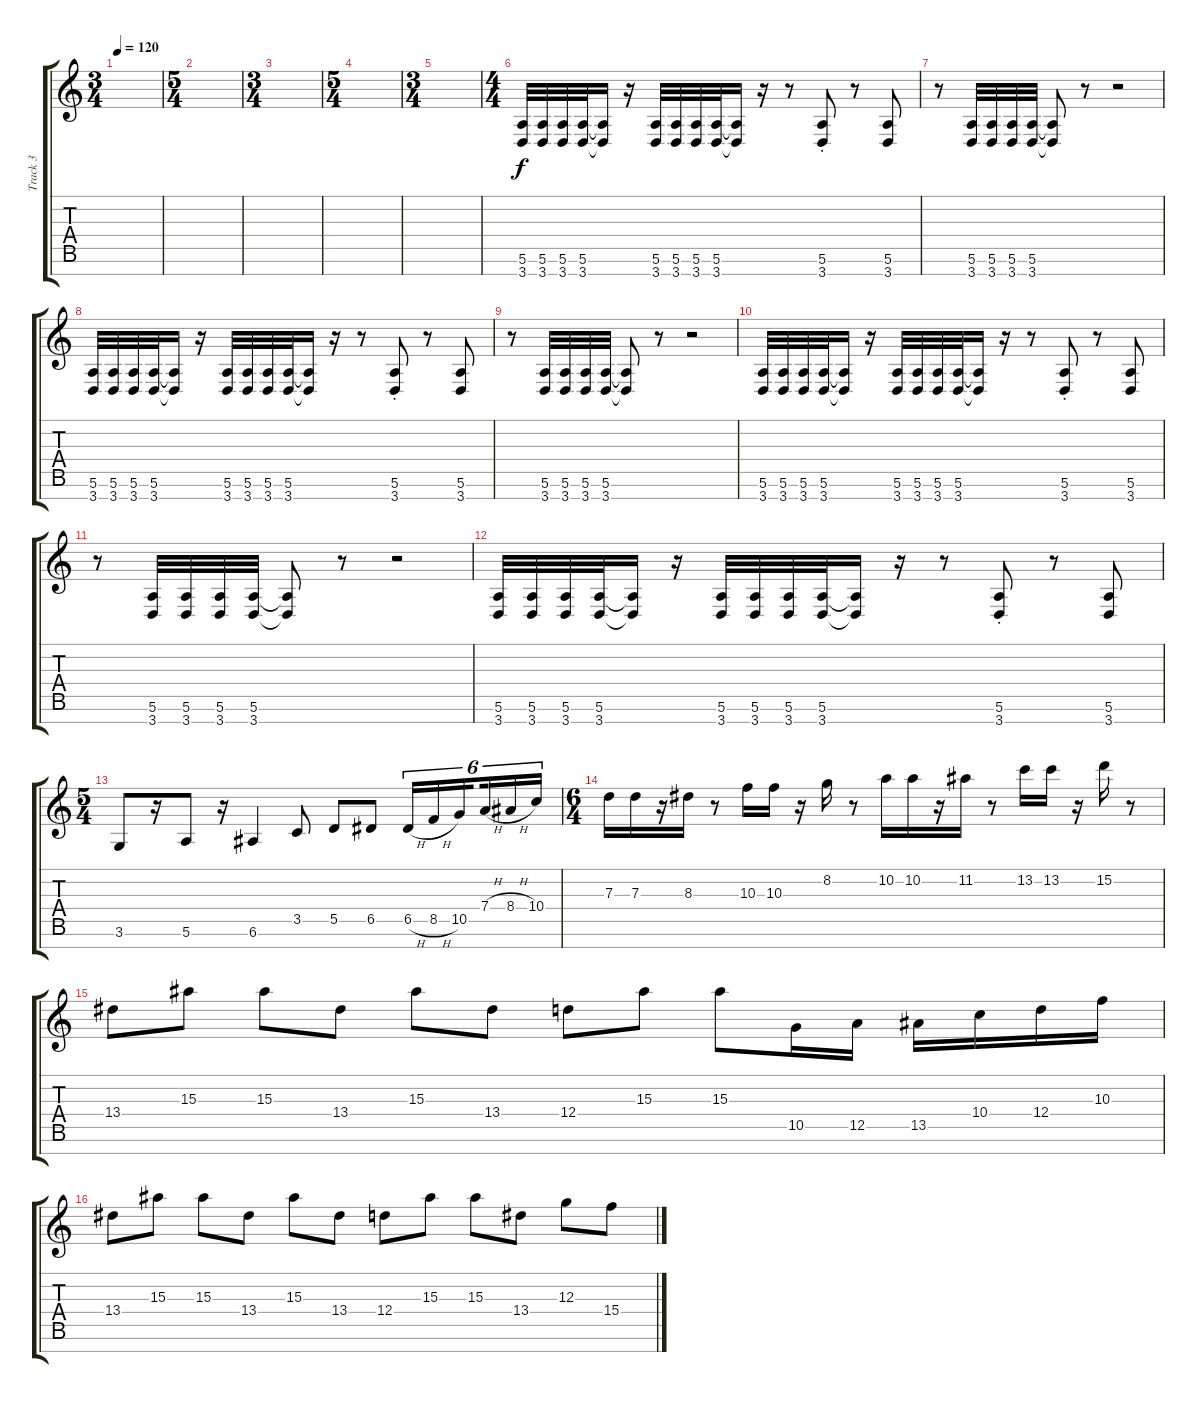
\track ("Track 3" "Track 3") {instrument electricguitarclean}
\staff {score tabs}
\tuning (E4 B3 G3 D3 A2 E2 B1) {hide}
\ts (3 4)
\tempo 120
\clef g2
\ks c
|
\ts (5 4)
|
\ts (3 4)
|
\ts (5 4)
|
\ts (3 4)
|
\ts (4 4)
(5.6 3.7).32{instrument distortionguitar} (5.6 3.7).32 (5.6 3.7).32 (5.6 3.7).32 (5.6{t} 3.7{t}).16 r.16 (5.6 3.7).32 (5.6 3.7).32 (5.6 3.7).32 (5.6 3.7).32 (5.6{t} 3.7{t}).16 r.16 r.8 (5.6{st} 3.7).8 r.8 (5.6 3.7).8 |
r.8 (5.6 3.7).32 (5.6 3.7).32 (5.6 3.7).32 (5.6 3.7).32 (5.6{t} 3.7{t}).8 r.8 r.2 |
(5.6 3.7).32 (5.6 3.7).32 (5.6 3.7).32 (5.6 3.7).32 (5.6{t} 3.7{t}).16 r.16 (5.6 3.7).32 (5.6 3.7).32 (5.6 3.7).32 (5.6 3.7).32 (5.6{t} 3.7{t}).16 r.16 r.8 (5.6{st} 3.7).8 r.8 (5.6 3.7).8 |
r.8 (5.6 3.7).32 (5.6 3.7).32 (5.6 3.7).32 (5.6 3.7).32 (5.6{t} 3.7{t}).8 r.8 r.2 |
(5.6 3.7).32 (5.6 3.7).32 (5.6 3.7).32 (5.6 3.7).32 (5.6{t} 3.7{t}).16 r.16 (5.6 3.7).32 (5.6 3.7).32 (5.6 3.7).32 (5.6 3.7).32 (5.6{t} 3.7{t}).16 r.16 r.8 (5.6{st} 3.7).8 r.8 (5.6 3.7).8 |
r.8 (5.6 3.7).32 (5.6 3.7).32 (5.6 3.7).32 (5.6 3.7).32 (5.6{t} 3.7{t}).8 r.8 r.2 |
(5.6 3.7).32 (5.6 3.7).32 (5.6 3.7).32 (5.6 3.7).32 (5.6{t} 3.7{t}).16 r.16 (5.6 3.7).32 (5.6 3.7).32 (5.6 3.7).32 (5.6 3.7).32 (5.6{t} 3.7{t}).16 r.16 r.8 (5.6{st} 3.7).8 r.8 (5.6 3.7).8 |
\ts (5 4)
3.6.8 r.16 5.6.8 r.16 6.6.4 3.5.8 5.5.8 6.5.8 6.5{h}.16{tu (6 4)} 8.5{h}.16{tu (6 4)} 10.5.16{tu (6 4) beam splitsecondary} 7.4{h}.16{tu (6 4)} 8.4{h}.16{tu (6 4)} 10.4.16{tu (6 4)} |
\ts (6 4)
7.3.16 7.3.16 r.16 8.3.16 r.8 10.3.16 10.3.16 r.16 8.2.16 r.8 10.2.16 10.2.16 r.16 11.2.16 r.8 13.2.16 13.2.16 r.16 15.2.16 r.8 |
13.4.8{instrument acousticguitarsteel} 15.3.8 15.3.8 13.4.8 15.3.8 13.4.8 12.4.8 15.3.8 15.3.8 10.5.16 12.5.16 13.5.16 10.4.16 12.4.16 10.3.16 |
13.4.8 15.3.8 15.3.8 13.4.8 15.3.8 13.4.8 12.4.8 15.3.8 15.3.8 13.4.8 12.3.8 15.4.8
